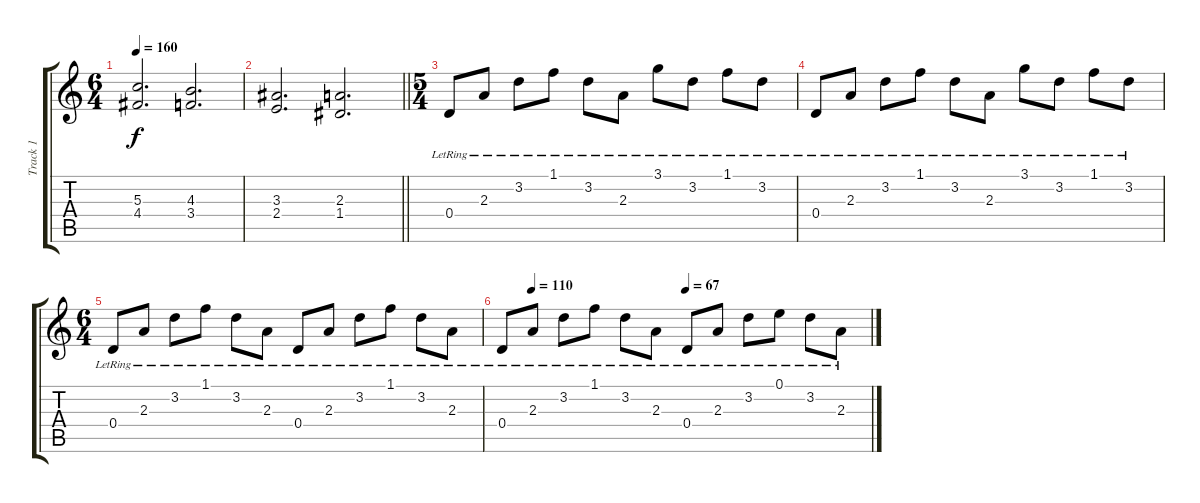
\track ("Track 1" "Track 1") {instrument acousticguitarsteel}
\staff {score tabs}
\tuning (E4 B3 G3 D3 A2 E2) {hide}
\ts (6 4)
\tempo 160
\clef g2
\ks c
(5.3 4.4).2{d dy f} (4.3 3.4).2{d} |
\barLineRight lightlight
(3.3 2.4).2{d} (2.3 1.4).2{d} |
\ts (5 4)
0.4{lr}.8 2.3{lr}.8 3.2{lr}.8 1.1{lr}.8 3.2{lr}.8 2.3{lr}.8 3.1{lr}.8 3.2{lr}.8 1.1{lr}.8 3.2{lr}.8 |
0.4{lr}.8 2.3{lr}.8 3.2{lr}.8 1.1{lr}.8 3.2{lr}.8 2.3{lr}.8 3.1{lr}.8 3.2{lr}.8 1.1{lr}.8 3.2{lr}.8 |
\ts (6 4)
0.4{lr}.8 2.3{lr}.8 3.2{lr}.8 1.1{lr}.8 3.2{lr}.8 2.3{lr}.8 0.4{lr}.8 2.3{lr}.8 3.2{lr}.8 1.1{lr}.8 3.2{lr}.8 2.3{lr}.8 |
\tempo (110 0.08333333333333333)
\tempo (67 0.5)
0.4{lr}.8 2.3{lr}.8 3.2{lr}.8 1.1{lr}.8 3.2{lr}.8 2.3{lr}.8 0.4{lr}.8 2.3{lr}.8 3.2{lr}.8 0.1{lr}.8 3.2{lr}.8 2.3{lr}.8
